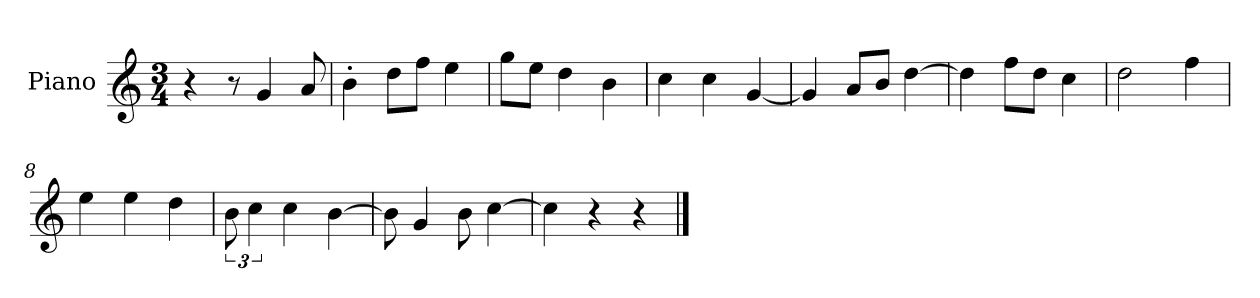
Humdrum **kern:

**kern
*part1
*staff1
*I"Piano
*I'P-no
*clefG2
*k[]
*M3/4
*MM166
=1
4r
8r
4g/
8a/
=2
4b'\
8dd\L
8ff\J
4ee\
=3
8gg\L
8ee\J
4dd\
4b\
=4
4cc\
4cc\
[4g/
=5
4g/]
8a/L
8b/J
[4dd\
=6
4dd\]
8ff\L
8dd\J
4cc\
=7
2dd\
4ff\
=8
4ee\
4ee\
4dd\
=9
12b\
6cc\
4cc\
[4b\
!!LO:LB:g=z
=10
8b\]
4g/
8b\
[4cc\
=11
4cc\]
4r
4r
==
*-
